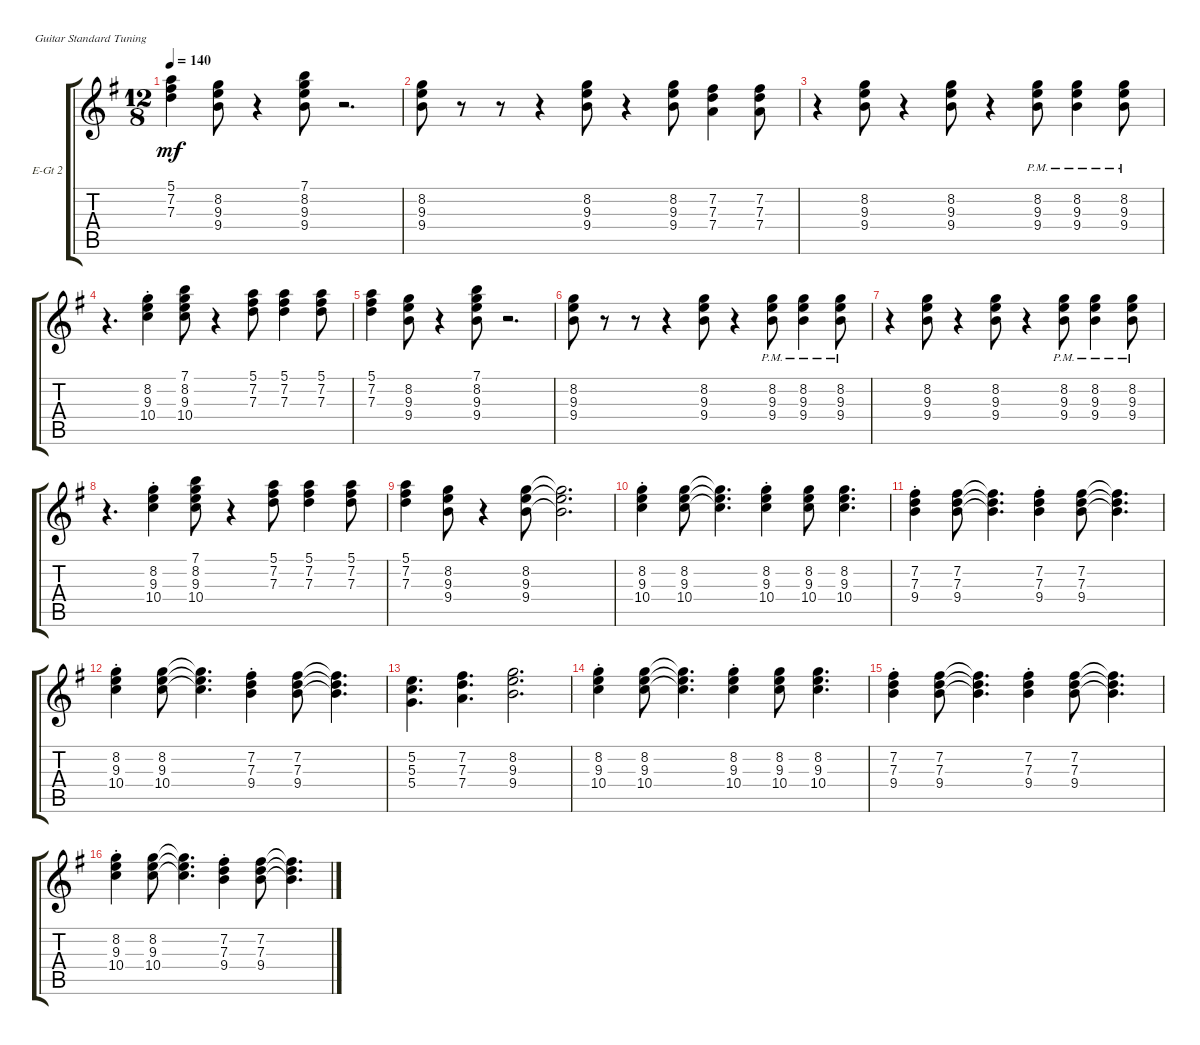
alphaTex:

\defaultSystemsLayout 4
\bracketExtendMode groupsimilarinstruments
\firstSystemTrackNameOrientation horizontal
\otherSystemsTrackNameOrientation horizontal
\track ("Electric Guitar2" "E-Gt 2") {instrument electricguitarclean}
\staff {score tabs}
\tuning (E4 B3 G3 D3 A2 E2)
\ts (12 8)
\tempo 140
\clef g2
\ks g
(7.3 7.2 5.1).4{dy mf} (8.2 9.3 9.4).8 r.4 (9.4 9.3 8.2 7.1).8 r.2{d} |
(8.2 9.3 9.4).8 r.8 r.8 r.4 (9.4 9.3 8.2).8 r.4 (8.2 9.3 9.4).8 (7.4 7.3 7.2).4 (7.2 7.3 7.4).8 |
r.4 (9.4 9.3 8.2).8 r.4 (9.4 9.3 8.2).8 r.4 (8.2{pm} 9.3{pm} 9.4{pm}).8 (8.2{pm} 9.3{pm} 9.4{pm}).4 (8.2{pm} 9.3{pm} 9.4{pm}).8 |
r.4{d} (10.4 9.3 8.2{st}).4 (7.1 8.2 9.3 10.4).8 r.4 (7.3 7.2 5.1).8 (5.1 7.2 7.3).4 (7.3 7.2 5.1).8 |
(7.3 7.2 5.1).4 (8.2 9.3 9.4).8 r.4 (9.4 9.3 8.2 7.1).8 r.2{d} |
(8.2 9.3 9.4).8 r.8 r.8 r.4 (9.4 9.3 8.2).8 r.4 (8.2{pm} 9.3{pm} 9.4{pm}).8 (8.2{pm} 9.3{pm} 9.4{pm}).4 (8.2{pm} 9.3{pm} 9.4{pm}).8 |
r.4 (9.4 9.3 8.2).8 r.4 (8.2 9.3 9.4).8 r.4 (9.4{pm} 9.3{pm} 8.2{pm}).8 (9.4{pm} 9.3{pm} 8.2{pm}).4 (9.4{pm} 9.3{pm} 8.2{pm}).8 |
r.4{d} (10.4 9.3 8.2{st}).4 (7.1 8.2 9.3 10.4).8 r.4 (7.3 7.2 5.1).8 (7.3 7.2 5.1).4 (7.3 7.2 5.1).8 |
(5.1 7.2 7.3).4 (8.2 9.3 9.4).8 r.4 (9.4 9.3 8.2).8 (9.4{t} 9.3{t} 8.2{t}).2{d} |
(8.2 9.3 10.4{st}).4 (10.4 9.3 8.2).8 (8.2{t} 9.3{t} 10.4{t}).4{d} (10.4 9.3 8.2{st}).4 (8.2 9.3 10.4).8 (10.4 9.3 8.2).4{d} |
(9.4 7.3 7.2{st}).4 (7.2 7.3 9.4).8 (9.4{t} 7.3{t} 7.2{t}).4{d} (9.4 7.3 7.2{st}).4 (7.2 7.3 9.4).8 (9.4{t} 7.3{t} 7.2{t}).4{d} |
(8.2 9.3 10.4{st}).4 (10.4 9.3 8.2).8 (8.2{t} 9.3{t} 10.4{t}).4{d} (9.4 7.3 7.2{st}).4 (7.2 7.3 9.4).8 (9.4{t} 7.3{t} 7.2{t}).4{d} |
(5.2 5.3 5.4).4{d} (7.4 7.3 7.2).4{d} (8.2 9.3 9.4).2{d} |
(8.2 9.3 10.4{st}).4 (10.4 9.3 8.2).8 (8.2{t} 9.3{t} 10.4{t}).4{d} (10.4 9.3 8.2{st}).4 (8.2 9.3 10.4).8 (10.4 9.3 8.2).4{d} |
(9.4 7.3 7.2{st}).4 (7.2 7.3 9.4).8 (9.4{t} 7.3{t} 7.2{t}).4{d} (9.4 7.3 7.2{st}).4 (7.2 7.3 9.4).8 (9.4{t} 7.3{t} 7.2{t}).4{d} |
(8.2 9.3 10.4{st}).4 (10.4 9.3 8.2).8 (8.2{t} 9.3{t} 10.4{t}).4{d} (9.4 7.3 7.2{st}).4 (7.2 7.3 9.4).8 (9.4{t} 7.3{t} 7.2{t}).4{d}
